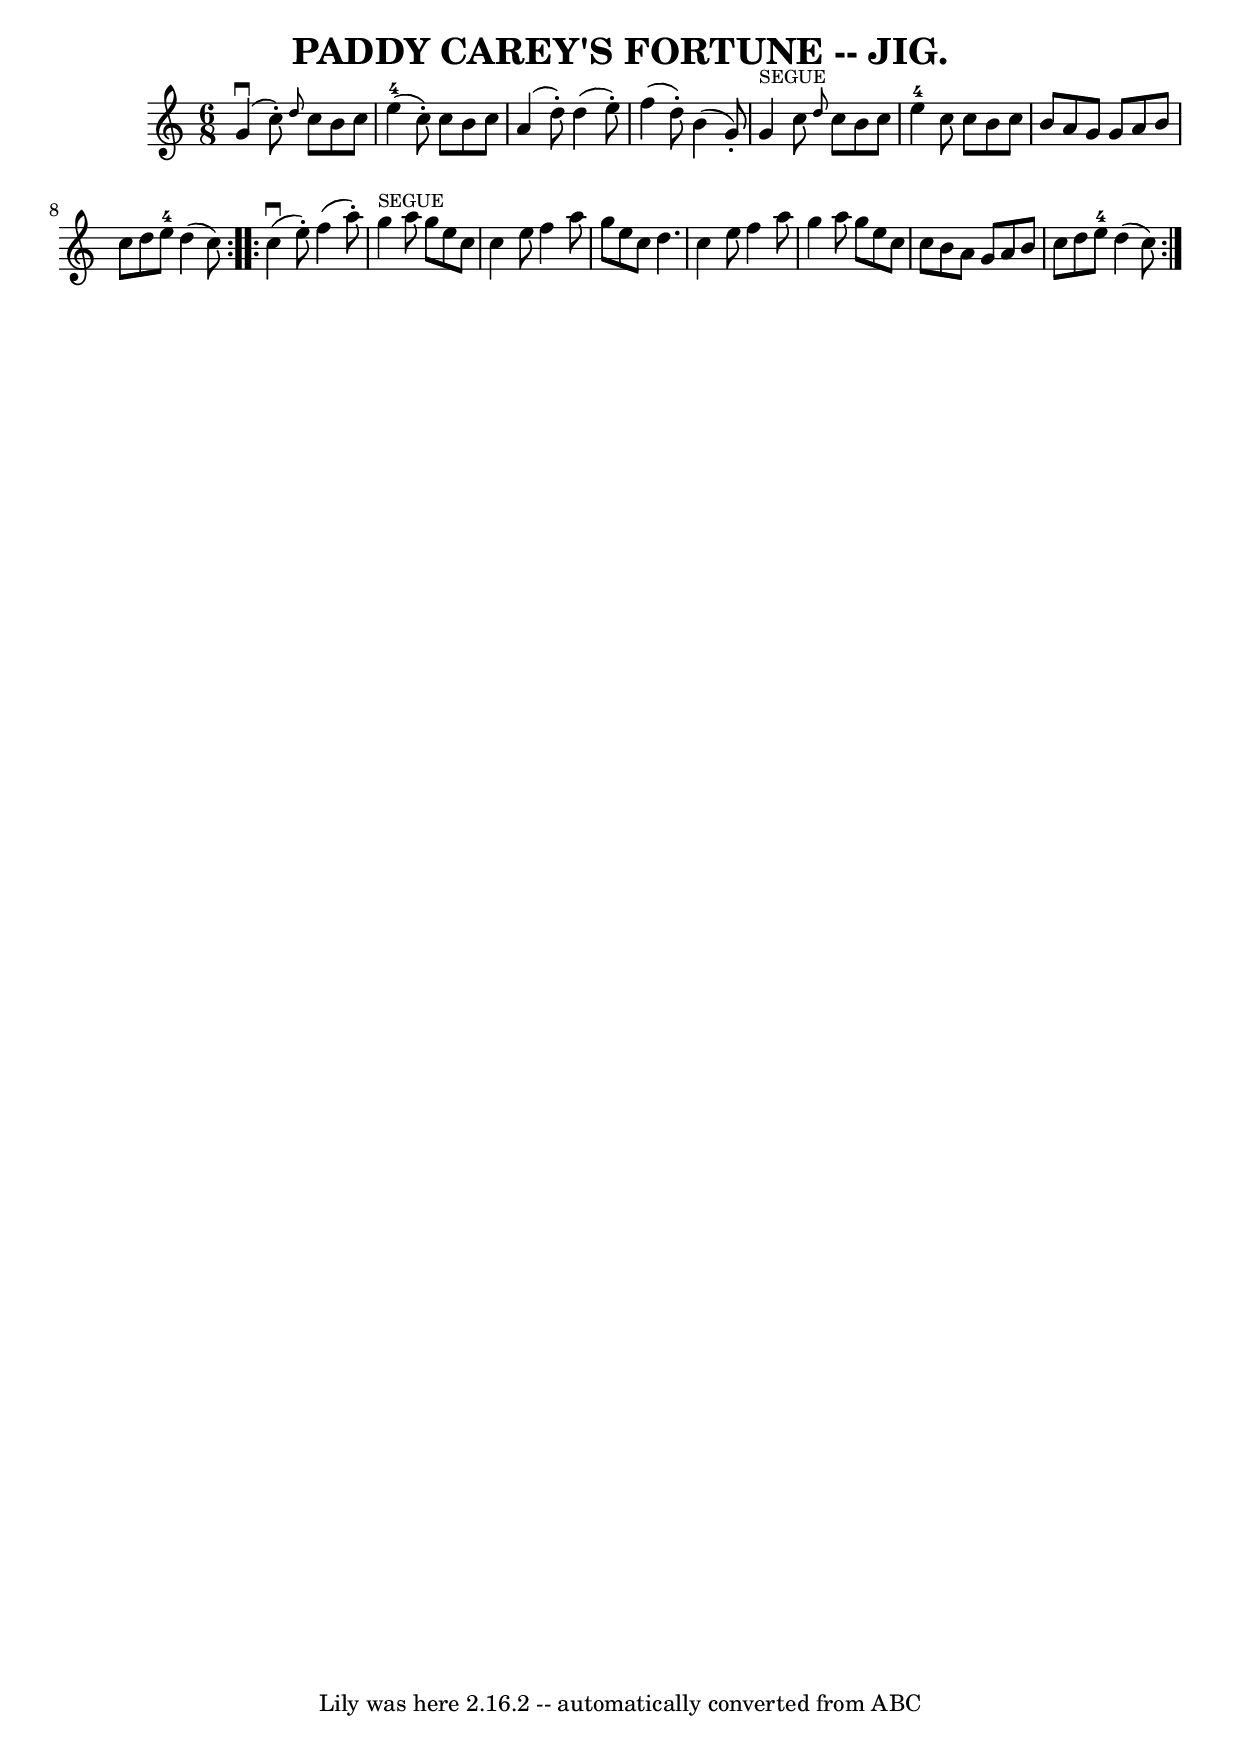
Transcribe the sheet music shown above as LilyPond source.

\version "2.16.2"
\include "Mammoth.ily"
\header {
  %% book = "Coles pg. 75.5"
  crossRefNumber = "13"
  footnotes = ""
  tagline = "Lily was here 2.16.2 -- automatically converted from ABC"
  title = "PADDY CAREY'S FORTUNE -- JIG."

}
voicedefault =  {



  \repeat volta 2 {

    \time 6/8 
    \key c \major
    g'4 (^\downbow c''8 -.) \grace { d''8  
				   }   
    c''8 b'8 c''8  |
    e''4-4(c''8 -.) c''8 b'8 c''8 
    |
    a'4 (d''8 -.) d''4 (e''8 -.) |
    f''4 (d''8 -.) b'4 (g'8 -.) |
    g'4^\segue c''8  \grace { d''8  

			    } c''8 b'8 c''8    |
    e''4-4 c''8 c''8 b'8 c''8  
    |
    b'8 a'8 g'8 g'8 a'8 b'8  |
    c''8 d''8    
    e''8-4 d''4 (c''8) 
  }     
  \repeat volta 2 {
    c''4 (^\downbow   
    e''8 -.) f''4 (a''8 -.) |
    g''4^\segue a''8 g''8    
    e''8 c''8  |
    c''4 e''8 f''4 a''8  |
    g''8 e''8  
    c''8 d''4.  |
    c''4 e''8 f''4 a''8  |
    g''4    
    a''8 g''8 e''8 c''8  |
    c''8 b'8 a'8 g'8 a'8    
    b'8  |
    c''8 d''8 e''8-4 d''4 (c''8) 
  }   

}

\score{
  <<

    \context Staff="default"
    {
      \voicedefault 
      
    }

  >>
  \layout {
    
  }
  \midi {
  }

}
